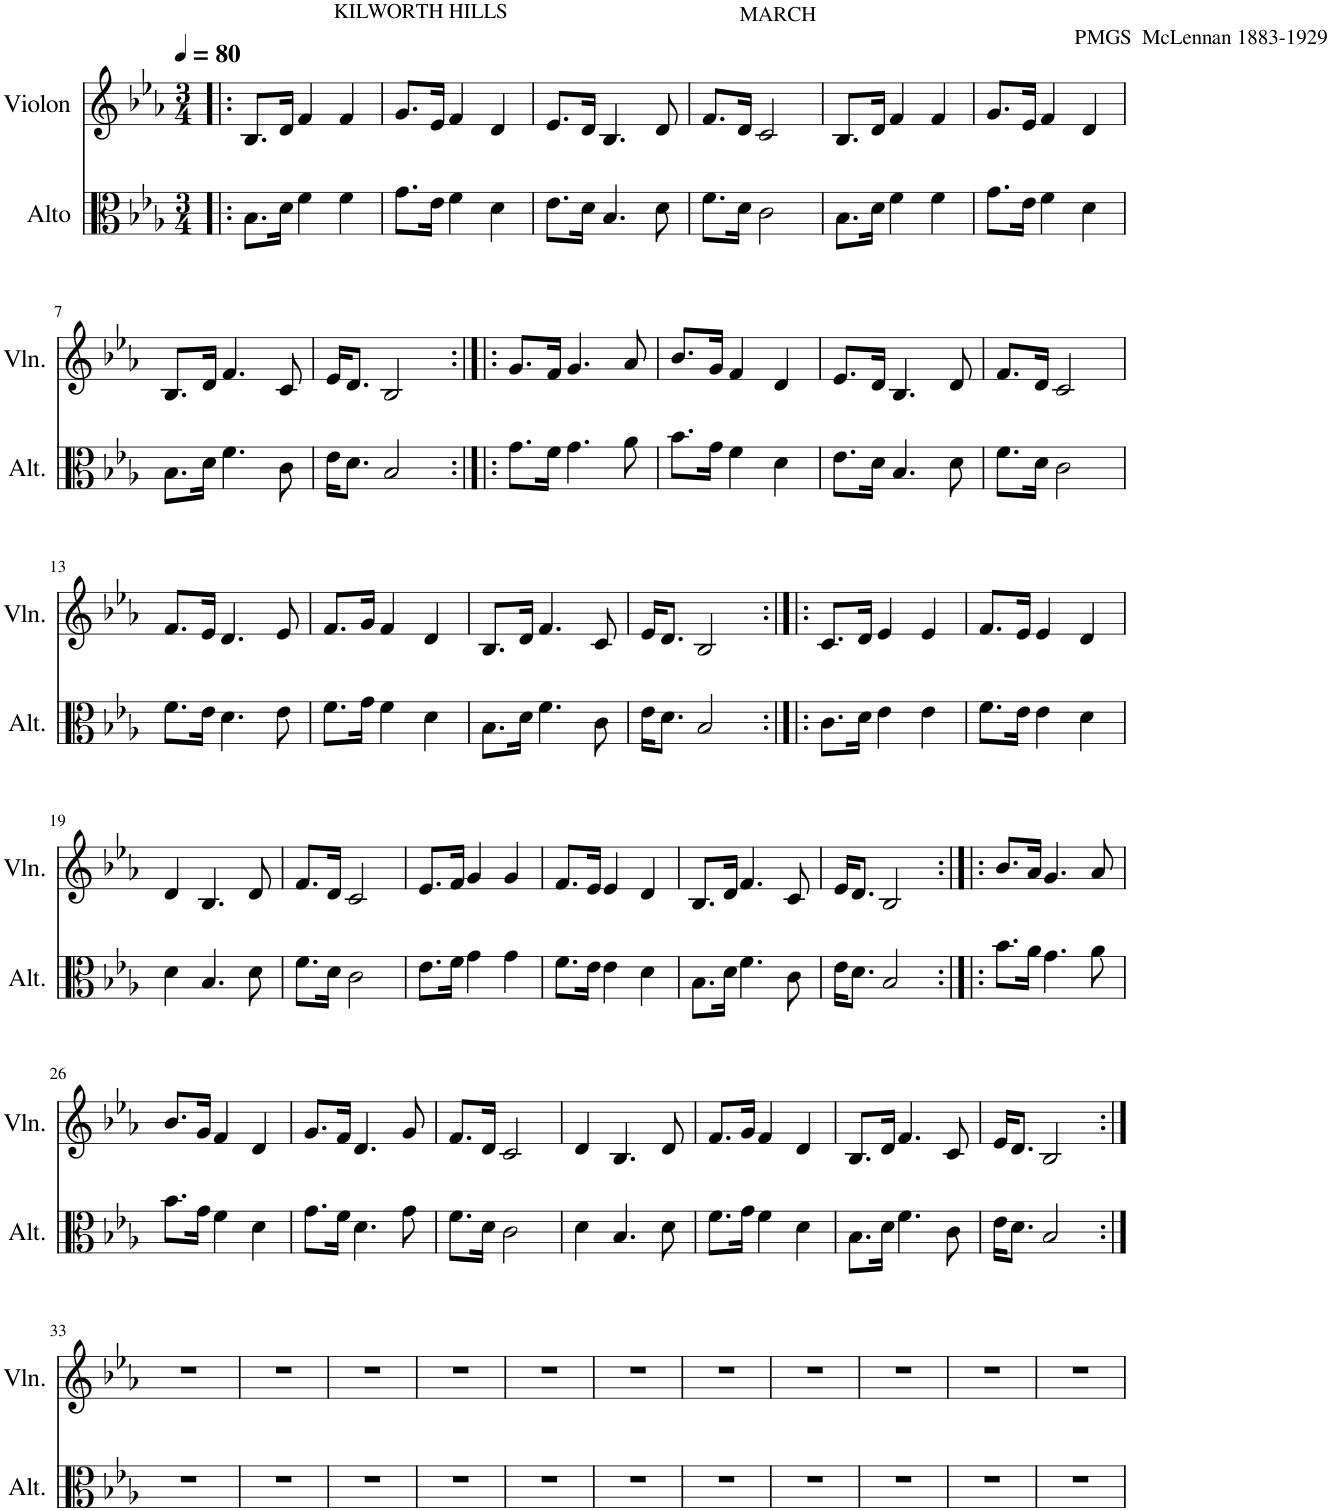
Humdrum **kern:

**kern	**kern
*part2	*part1
*staff2	*staff1
*I"Alto	*I"Violon
*I'Alt.	*I'Vln.
*clefC3	*clefG2
*k[b-e-a-]	*k[b-e-a-]
*M3/4	*M3/4
*MM80	*MM80
=1!|:	=1!|:
8.B-\L	8.B-/L
16d\Jk	16d/Jk
4f\	4f/
4f\	4f/
=2	=2
!	!LO:TX:a:t=KILWORTH HILLS
8.g\L	8.g/L
16e-\Jk	16e-/Jk
4f\	4f/
4d\	4d/
=3	=3
8.e-\L	8.e-/L
16d\Jk	16d/Jk
4.B-/	4.B-/
8d\	8d/
=4	=4
8.f\L	8.f/L
16d\Jk	16d/Jk
2c\	2c/
=5	=5
!	!LO:TX:a:t=MARCH
8.B-\L	8.B-/L
16d\Jk	16d/Jk
4f\	4f/
4f\	4f/
=6	=6
8.g\L	8.g/L
16e-\Jk	16e-/Jk
4f\	4f/
!	!LO:TX:a:t=PMGS  McLennan 1883-1929
4d\	4d/
!!LO:LB:g=z
=7	=7
8.B-\L	8.B-/L
16d\Jk	16d/Jk
4.f\	4.f/
8c\	8c/
=8	=8
16e-\KL	16e-/KL
8.d\J	8.d/J
2B-/	2B-/
=9:|!|:	=9:|!|:
8.g\L	8.g/L
16f\Jk	16f/Jk
4.g\	4.g/
8a-\	8a-/
=10	=10
8.b-\L	8.b-/L
16g\Jk	16g/Jk
4f\	4f/
4d\	4d/
=11	=11
8.e-\L	8.e-/L
16d\Jk	16d/Jk
4.B-/	4.B-/
8d\	8d/
=12	=12
8.f\L	8.f/L
16d\Jk	16d/Jk
2c\	2c/
!!LO:LB:g=z
=13	=13
8.f\L	8.f/L
16e-\Jk	16e-/Jk
4.d\	4.d/
8e-\	8e-/
=14	=14
8.f\L	8.f/L
16g\Jk	16g/Jk
4f\	4f/
4d\	4d/
=15	=15
8.B-\L	8.B-/L
16d\Jk	16d/Jk
4.f\	4.f/
8c\	8c/
=16	=16
16e-\KL	16e-/KL
8.d\J	8.d/J
2B-/	2B-/
=17:|!|:	=17:|!|:
8.c\L	8.c/L
16d\Jk	16d/Jk
4e-\	4e-/
4e-\	4e-/
=18	=18
8.f\L	8.f/L
16e-\Jk	16e-/Jk
4e-\	4e-/
4d\	4d/
!!LO:LB:g=z
=19	=19
4d\	4d/
4.B-/	4.B-/
8d\	8d/
=20	=20
8.f\L	8.f/L
16d\Jk	16d/Jk
2c\	2c/
=21	=21
8.e-\L	8.e-/L
16f\Jk	16f/Jk
4g\	4g/
4g\	4g/
=22	=22
8.f\L	8.f/L
16e-\Jk	16e-/Jk
4e-\	4e-/
4d\	4d/
=23	=23
8.B-\L	8.B-/L
16d\Jk	16d/Jk
4.f\	4.f/
8c\	8c/
=24	=24
16e-\KL	16e-/KL
8.d\J	8.d/J
2B-/	2B-/
=25:|!|:	=25:|!|:
8.b-\L	8.b-/L
16a-\Jk	16a-/Jk
4.g\	4.g/
8a-\	8a-/
!!LO:LB:g=z
=26	=26
8.b-\L	8.b-/L
16g\Jk	16g/Jk
4f\	4f/
4d\	4d/
=27	=27
8.g\L	8.g/L
16f\Jk	16f/Jk
4.d\	4.d/
8g\	8g/
=28	=28
8.f\L	8.f/L
16d\Jk	16d/Jk
2c\	2c/
=29	=29
4d\	4d/
4.B-/	4.B-/
8d\	8d/
=30	=30
8.f\L	8.f/L
16g\Jk	16g/Jk
4f\	4f/
4d\	4d/
=31	=31
8.B-\L	8.B-/L
16d\Jk	16d/Jk
4.f\	4.f/
8c\	8c/
=32	=32
16e-\KL	16e-/KL
8.d\J	8.d/J
2B-/	2B-/
!!LO:LB:g=z
=33:|!	=33:|!
2.r	2.r
=34	=34
2.r	2.r
=35	=35
2.r	2.r
=36	=36
2.r	2.r
=37	=37
2.r	2.r
=38	=38
2.r	2.r
=39	=39
2.r	2.r
=40	=40
2.r	2.r
=41	=41
2.r	2.r
=42	=42
2.r	2.r
=43	=43
2.r	2.r
=	=
*-	*-
